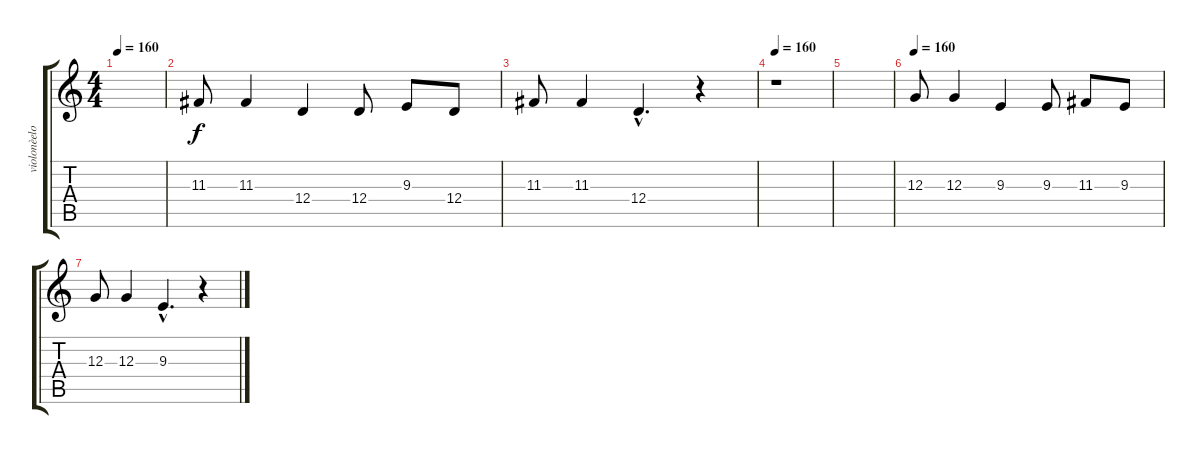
\track ("violonèelo" "violonèelo") {instrument cello}
\staff {score tabs}
\tuning (E4 B3 G3 D3 A2 E2) {hide}
\ts (4 4)
\tempo 160
\clef g2
\ks c
|
11.3.8 11.3.4 12.4.4 12.4.8 9.3.8 12.4.8 |
11.3.8 11.3.4 12.4{hac}.4{d} r.4 |
\tempo 160
r.1 |
|
\tempo 165
\tempo 160
12.3.8 12.3.4 9.3.4 9.3.8 11.3.8 9.3.8 |
12.3.8 12.3.4 9.3{hac}.4{d} r.4
